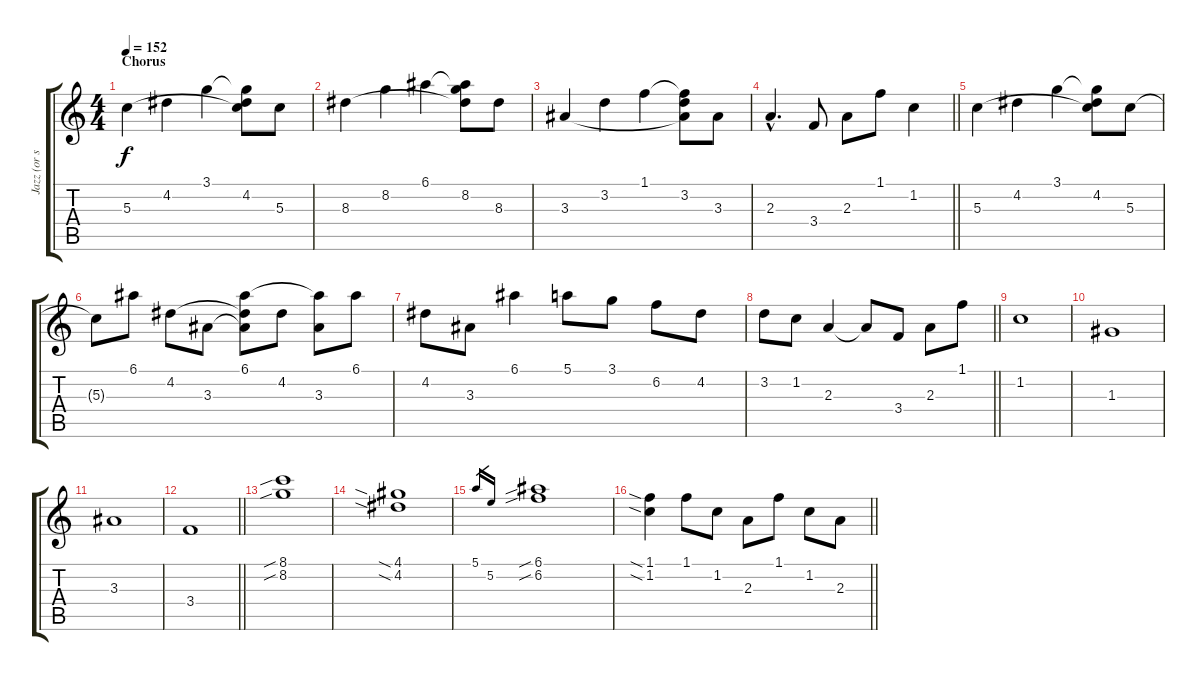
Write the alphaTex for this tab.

\track ("Jazz (or synth)" "Jazz (or s") {instrument electricguitarjazz}
\staff {score tabs}
\tuning (E4 B3 G3 D3 A2 E2) {hide}
\ts (4 4)
\section ("" "Chorus")
\tempo 152
\clef g2
\ks c
5.3.4{dy f} 4.2.4 3.1.4 (3.1{t} 4.2 5.3{t}).8 5.3.8 |
8.3.4 8.2.4 6.1.4 (6.1{t} 8.2 8.3{t}).8 8.3.8 |
3.3.4 3.2.4 1.1.4 (1.1{t} 3.2 3.3{t}).8 3.3.8 |
\barLineRight lightlight
2.3{hac}.4{d} 3.4.8 2.3.8 1.1.8 1.2.4 |
5.3.4 4.2.4 3.1.4 (3.1{t} 4.2 5.3{t}).8 5.3.8 |
5.3{t}.8 6.1.8 4.2.8 3.3.8 (6.1 4.2{t} 3.3{t}).8 4.2.8 (6.1{t} 3.3).8 6.1.8 |
4.2.8 3.3.8 6.1.4 5.1.8 3.1.8 6.2.8 4.2.8 |
\barLineRight lightlight
3.2.8 1.2.8 2.3.4 2.3{t}.8 3.4.8 2.3.8 1.1.8 |
1.2.1 |
1.3.1 |
3.3.1 |
\barLineRight lightlight
3.4.1 |
(8.1{sib} 8.2{sib}).1 |
(4.1{sia} 4.2{sia}).1 |
5.1.16{gr} 5.2.16{gr} (6.1{sib} 6.2{sib}).1 |
\barLineRight lightlight
(1.1{sia} 1.2{sia}).4 1.1.8 1.2.8 2.3.8 1.1.8 1.2.8 2.3.8
